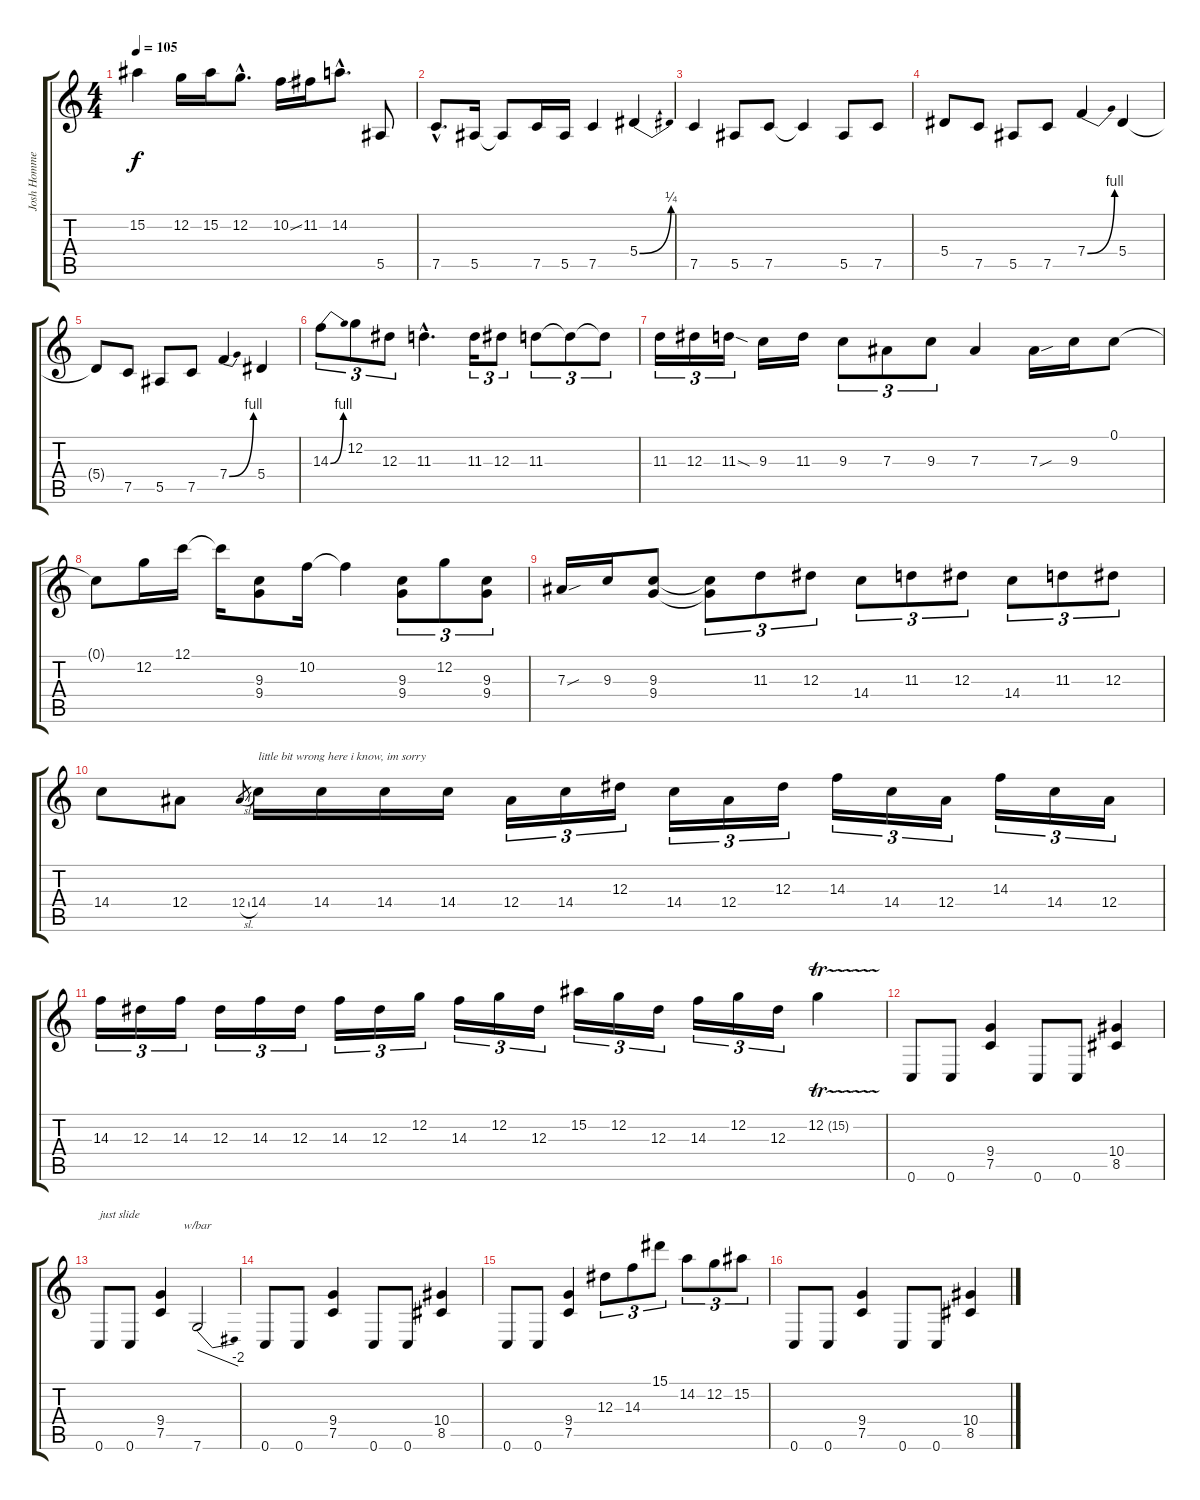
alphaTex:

\track ("Josh Homme" "Josh Homme") {instrument overdrivenguitar}
\staff {score tabs}
\tuning (C4 G3 Eb3 Bb2 F2 C2) {hide}
\ts (4 4)
\tempo 105
\clef g2
\ks c
15.2{t}.4{dy f} 12.2.16 15.2.16 12.2{hac}.8{d} 10.2{sou}.16 11.2.16 14.2{hac}.8{d} 5.5.8 |
7.5{hac}.8{d} 5.5.16 5.5{t}.8 7.5.16 5.5.16 7.5.4 5.4{be (bend 0 0 60 1)}.4 |
7.5.4 5.5.8 7.5.8 7.5{t}.4 5.5.8 7.5.8 |
5.4.8 7.5.8 5.5.8 7.5.8 7.4{be (bend 0 0 60 4)}.4 5.4.4 |
5.4{t}.8 7.5.8 5.5.8 7.5.8 7.4{be (bend 0 0 60 4)}.4 5.4.4 |
14.3{be (bend 0 0 60 4)}.8{tu (3 2)} 12.2.8{tu (3 2)} 12.3.8{tu (3 2)} 11.3{hac}.4{d} 11.3.16{tu (3 2)} 12.3.8{tu (3 2)} 11.3.8{tu (3 2)} 11.3{t}.8{tu (3 2)} 11.3{t}.8{tu (3 2)} |
11.3.16{tu (3 2)} 12.3.16{tu (3 2)} 11.3{sod}.16{tu (3 2)} 9.3.16 11.3.16 9.3.8{tu (3 2)} 7.3.8{tu (3 2)} 9.3.8{tu (3 2)} 7.3.4 7.3{sou}.16 9.3.16 0.1.8 |
0.1{t}.8 12.2.16 12.1.16 12.1{t}.16 (9.3 9.4).8 10.2.16 10.2{t}.4 (9.3 9.4).8{tu (3 2)} 12.2.8{tu (3 2)} (9.3 9.4).8{tu (3 2)} |
7.3{sou}.16 9.3.16 (9.3 9.4).8 (9.3{t} 9.4{t}).8{tu (3 2)} 11.3.8{tu (3 2)} 12.3.8{tu (3 2)} 14.4.8{tu (3 2)} 11.3.8{tu (3 2)} 12.3.8{tu (3 2)} 14.4.8{tu (3 2)} 11.3.8{tu (3 2)} 12.3.8{tu (3 2)} |
14.4.8 12.4.8 12.4{sl}.8{gr} 14.4.16{txt "little bit wrong here i know, im sorry"} 14.4.16 14.4.16 14.4.16 12.4.16{tu (3 2)} 14.4.16{tu (3 2)} 12.3.16{tu (3 2)} 14.4.16{tu (3 2)} 12.4.16{tu (3 2)} 12.3.16{tu (3 2)} 14.3.16{tu (3 2)} 14.4.16{tu (3 2)} 12.4.16{tu (3 2)} 14.3.16{tu (3 2)} 14.4.16{tu (3 2)} 12.4.16{tu (3 2)} |
14.3.16{tu (3 2)} 12.3.16{tu (3 2)} 14.3.16{tu (3 2)} 12.3.16{tu (3 2)} 14.3.16{tu (3 2)} 12.3.16{tu (3 2)} 14.3.16{tu (3 2)} 12.3.16{tu (3 2)} 12.2.16{tu (3 2)} 14.3.16{tu (3 2)} 12.2.16{tu (3 2)} 12.3.16{tu (3 2)} 15.2.16{tu (3 2)} 12.2.16{tu (3 2)} 12.3.16{tu (3 2)} 14.3.16{tu (3 2)} 12.2.16{tu (3 2)} 12.3.16{tu (3 2)} 12.2{tr (15 32)}.4 |
0.6.8 0.6.8 (9.4 7.5).4 0.6.8 0.6.8 (10.4 8.5).4 |
0.6.8{txt "just slide"} 0.6.8 (9.4 7.5).4 7.6.2{tbe (dive default 0 0 60 -8)} |
0.6.8 0.6.8 (9.4 7.5).4 0.6.8 0.6.8 (10.4 8.5).4 |
0.6.8 0.6.8 (9.4 7.5).4 12.3.8{tu (3 2)} 14.3.8{tu (3 2)} 15.1.8{tu (3 2)} 14.2.8{tu (3 2)} 12.2.8{tu (3 2)} 15.2.8{tu (3 2)} |
0.6.8 0.6.8 (9.4 7.5).4 0.6.8 0.6.8 (10.4 8.5).4
